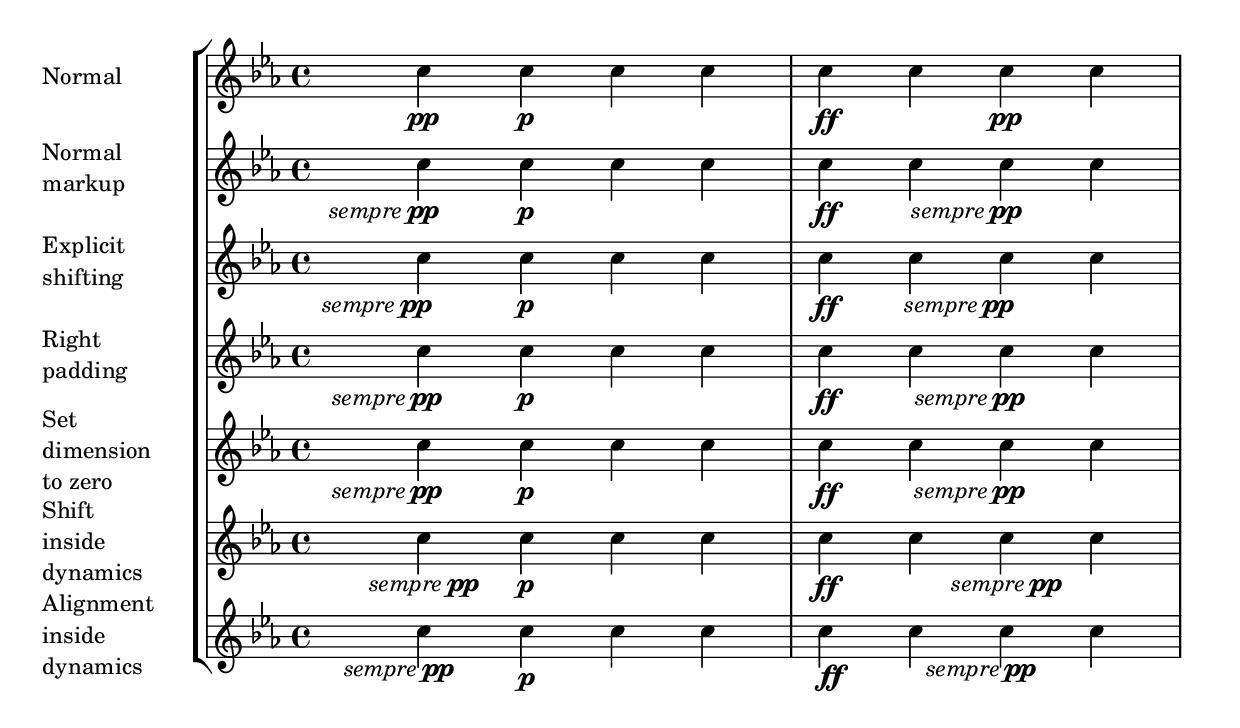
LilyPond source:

\version "2.19.56"

\header {
  lsrtags = "expressive-marks, tweaks-and-overrides, version-specific"

  texidoc = "
Some dynamic expressions involve additional text, like @qq{sempre pp}.
Since dynamics are usually centered under the note, the \\pp would be
displayed way after the note it applies to.

To correctly align the @qq{sempre pp} horizontally, so that it is
aligned as if it were only the \\pp, there are several approaches:

* Simply use @code{\\once\\override DynamicText.X-offset = #-9.2}
before the note with the dynamics to manually shift it to the correct
position. Drawback: This has to be done manually each time you use that
dynamic markup...

* Add some padding (@code{#:hspace 7.1}) into the definition of your
custom dynamic mark, so that after lilypond center-aligns it, it is
already correctly aligned. Drawback: The padding really takes up that
space and does not allow any other markup or dynamics to be shown in
that position.

* Shift the dynamic script @code{\\once\\override ... .X-offset = ..}.
Drawback: @code{\\once\\override} is needed for every invocation!

* Set the dimensions of the additional text to 0 (using
@code{#:with-dimensions '(0 . 0) '(0 . 0)}). Drawback: To LilyPond
@qq{sempre} has no extent, so it might put other stuff there and create
collisions (which are not detected by the collision detection!). Also,
there seems to be some spacing, so it's not exactly the same alignment
as without the additional text

* Add an explicit shifting directly inside the scheme function for the
dynamic-script.

* Set an explicit alignment inside the dynamic-script. By default, this
won't have any effect, only if one sets X-offset! Drawback: One needs
to set @code{DynamicText.X-offset}, which will apply to all dynamic
texts! Also, it is aligned at the right edge of the additional text,
not at the center of pp.




"
  doctitle = "Horizontally aligning custom dynamics (e.g. \"sempre pp\" \"piu f\" \"subito p\")"
} % begin verbatim

\paper {
  ragged-right = ##f
  indent = 2.5\cm
}

% Solution 1: Using a simple markup with a particular halign value
% Drawback: It's a markup, not a dynamic command, so \dynamicDown
%           etc. will have no effect
semppMarkup = \markup { \halign #1.4 \italic "sempre" \dynamic "pp" }

% Solution 2: Using a dynamic script & shifting with
%             \once \override ...X-offset = ..
% Drawback: \once \override needed for every invocation
semppK =
#(make-dynamic-script
  (markup #:line
          (#:normal-text
           #:italic "sempre"
           #:dynamic "pp")))

% Solution 3: Padding the dynamic script so the center-alignment
%             puts it at the correct position
% Drawback: the padding really reserves the space, nothing else can be there
semppT =
#(make-dynamic-script
  (markup #:line
          (#:normal-text
           #:italic "sempre"
           #:dynamic "pp"
           #:hspace 7.1)))

% Solution 4: Dynamic, setting the dimensions of the additional text to 0
% Drawback: To lilypond "sempre" has no extent, so it might put
%           other stuff there => collisions
% Drawback: Also, there seems to be some spacing, so it's not exactly the
%           same alignment as without the additional text
semppM =
#(make-dynamic-script
  (markup #:line
          (#:with-dimensions '(0 . 0) '(0 . 0)
                             #:right-align
                             #:normal-text
                             #:italic "sempre"
                             #:dynamic "pp")))

% Solution 5: Dynamic with explicit shifting inside the scheme function
semppG =
#(make-dynamic-script
  (markup #:hspace 0
          #:translate '(-18.85 . 0)
          #:line (#:normal-text
                  #:italic "sempre"
                  #:dynamic "pp")))

% Solution 6: Dynamic with explicit alignment. This has only effect
%             if one sets X-offset!
% Drawback: One needs to set DynamicText.X-offset!
% Drawback: Aligned at the right edge of the additional text,
%           not at the center of pp
semppMII =
#(make-dynamic-script
  (markup #:line (#:right-align
                  #:normal-text
                  #:italic "sempre"
                  #:dynamic "pp")))

\new StaffGroup <<
  \new Staff = "s" \with { instrumentName = \markup \column { Normal } }
  <<
    \relative c'' {
      \key es \major
      c4\pp c\p c c | c\ff c c\pp c
    }
  >>
  \new Staff = "sMarkup" \with {
    instrumentName = \markup \column { Normal markup }
  }
  <<
    \relative c'' {
      \key es \major
      c4-\semppMarkup c\p c c | c\ff c c-\semppMarkup c
    }
  >>
  \new Staff = "sK" \with {
    instrumentName = \markup \column { Explicit shifting }
  }
  <<
    \relative c'' {
      \key es \major
      \once \override DynamicText.X-offset = #-9.2
      c4\semppK c\p c c
      c4\ff c
      \once \override DynamicText.X-offset = #-9.2
      c4\semppK c
    }
  >>
  \new Staff = "sT" \with {
    instrumentName = \markup \column { Right padding }
  }
  <<
    \relative c'' {
      \key es \major
      c4\semppT c\p c c | c\ff c c\semppT c
    }
  >>
  \new Staff = "sM" \with {
    instrumentName = \markup \column { Set dimension "to zero" }
  }
  <<
    \relative c'' {
      \key es \major
      c4\semppM c\p c c | c\ff c c\semppM c
    }
  >>
  \new Staff = "sG" \with {
    instrumentName = \markup \column { Shift inside dynamics}
  }
  <<
    \relative c'' {
      \key es \major
      c4\semppG c\p c c | c\ff c c\semppG c
    }
  >>
  \new Staff = "sMII" \with {
    instrumentName = \markup \column { Alignment inside dynamics }
  }
  <<
    \relative c'' {
      \key es \major
      % Setting to ##f (false) gives the same result
      \override DynamicText.X-offset = #0
      c4\semppMII c\p c c | c\ff c c\semppMII c
    }
  >>
>>

\layout { \override Staff.InstrumentName.self-alignment-X = #LEFT }
